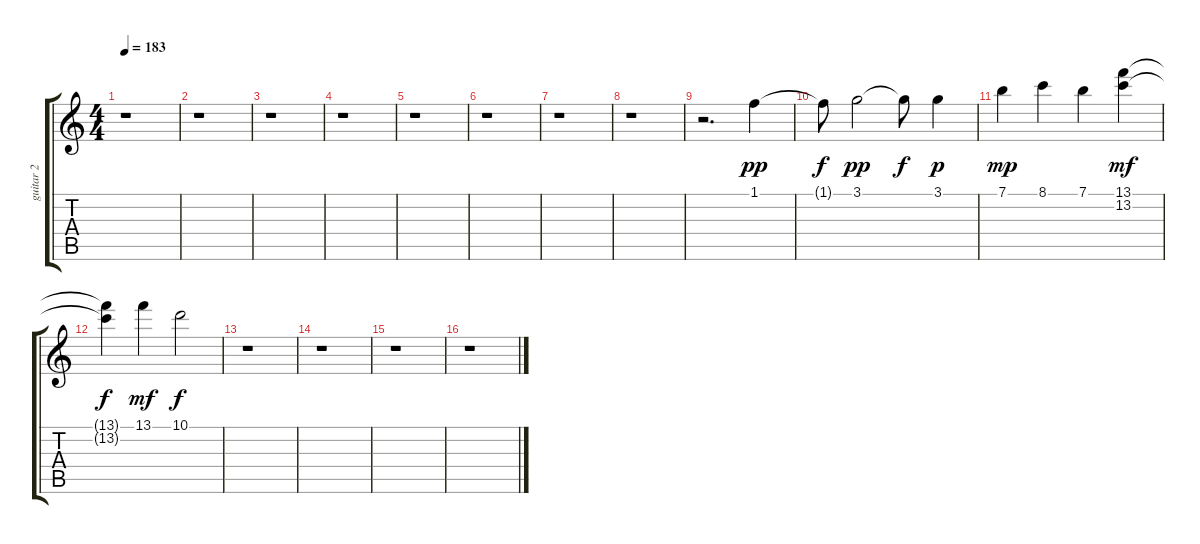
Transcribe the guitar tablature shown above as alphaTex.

\track ("guitar 2" "guitar 2") {instrument distortionguitar}
\staff {score tabs}
\tuning (E4 B3 G3 D3 A2 E2) {hide}
\ts (4 4)
\tempo 183
\clef g2
\ks c
r.1{dy pp instrument distortionguitar} |
r.1 |
r.1 |
r.1 |
r.1 |
r.1 |
r.1 |
r.1 |
r.2{d} 1.1.4 |
1.1{t}.8{dy f} 3.1.2{dy pp} 3.1{t}.8{dy f} 3.1.4{dy p} |
7.1.4{dy mp} 8.1.4 7.1.4 (13.1 13.2).4{dy mf} |
(13.1{t} 13.2{t}).4{dy f} 13.1.4{dy mf} 10.1.2{dy f} |
r.1 |
r.1 |
r.1 |
r.1
